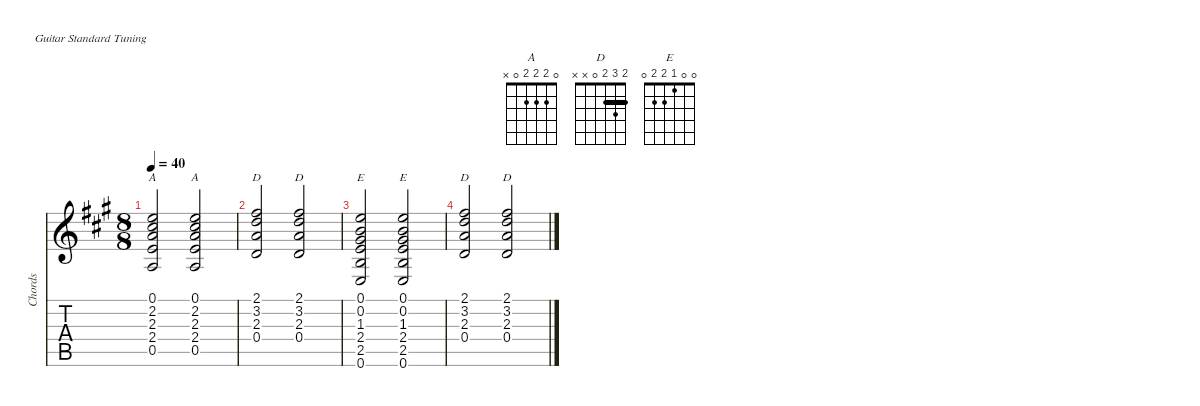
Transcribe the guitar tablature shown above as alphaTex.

\defaultSystemsLayout 4
\hideDynamics
\bracketExtendMode nobrackets
\track ("Chords" "Chords") {defaultSystemsLayout 4 instrument acousticguitarsteel}
\staff {score tabs}
\tuning (E4 B3 G3 D3 A2 E2)
\chord ("A" 0 2 2 2 0 x) {showfingering false}
\chord ("D" 2 3 2 0 x x) {showfingering false barre 2}
\chord ("E" 0 0 1 2 2 0) {showfingering false}
\ts (8 8)
\beaming (8 2 2 2 2)
\tempo 40
\clef g2
\scale
0.345904
\ks a
(0.5{acc forcenatural} 2.4{acc forcenatural} 2.3{acc forcenatural} 2.2{acc #} 0.1{acc forcenatural}).2{ch "A" dy mf instrument acousticguitarsteel beam Up} (0.5{acc forcenatural} 2.4{acc forcenatural} 2.3{acc forcenatural} 2.2{acc #} 0.1{acc forcenatural}).2{ch "A" beam Up} |
\scale
0.211102 (0.4{acc forcenatural} 2.3{acc forcenatural} 3.2{acc forcenatural} 2.1{acc #}).2{ch "D" beam Up} (0.4{acc forcenatural} 2.3{acc forcenatural} 3.2{acc forcenatural} 2.1{acc #}).2{ch "D" beam Up} |
\scale
0.211102 (0.6{acc forcenatural} 2.5{acc forcenatural} 2.4{acc forcenatural} 1.3{acc #} 0.2{acc forcenatural} 0.1{acc forcenatural}).2{ch "E" beam Up} (0.6{acc forcenatural} 2.5{acc forcenatural} 2.4{acc forcenatural} 1.3{acc #} 0.2{acc forcenatural} 0.1{acc forcenatural}).2{ch "E" beam Up} |
(0.4{acc forcenatural} 2.3{acc forcenatural} 3.2{acc forcenatural} 2.1{acc #}).2{ch "D" beam Up} (0.4{acc forcenatural} 2.3{acc forcenatural} 3.2{acc forcenatural} 2.1{acc #}).2{ch "D" beam Up}
